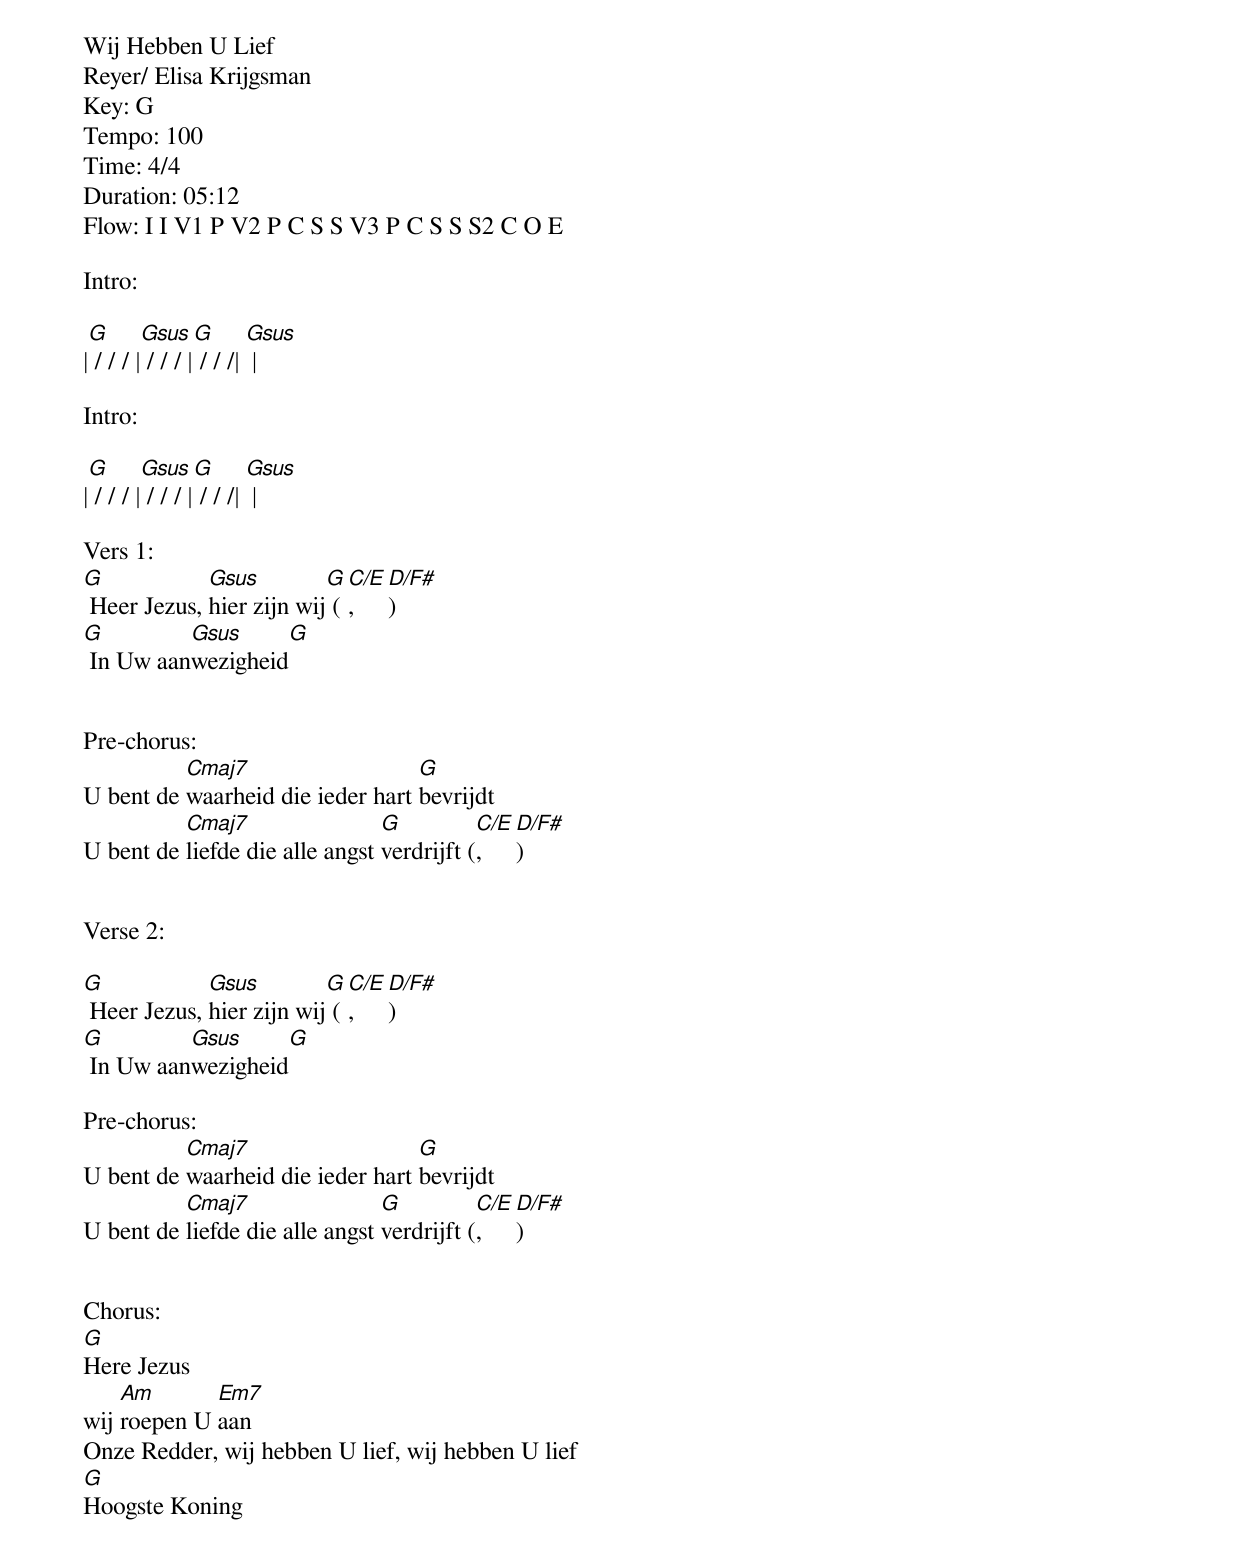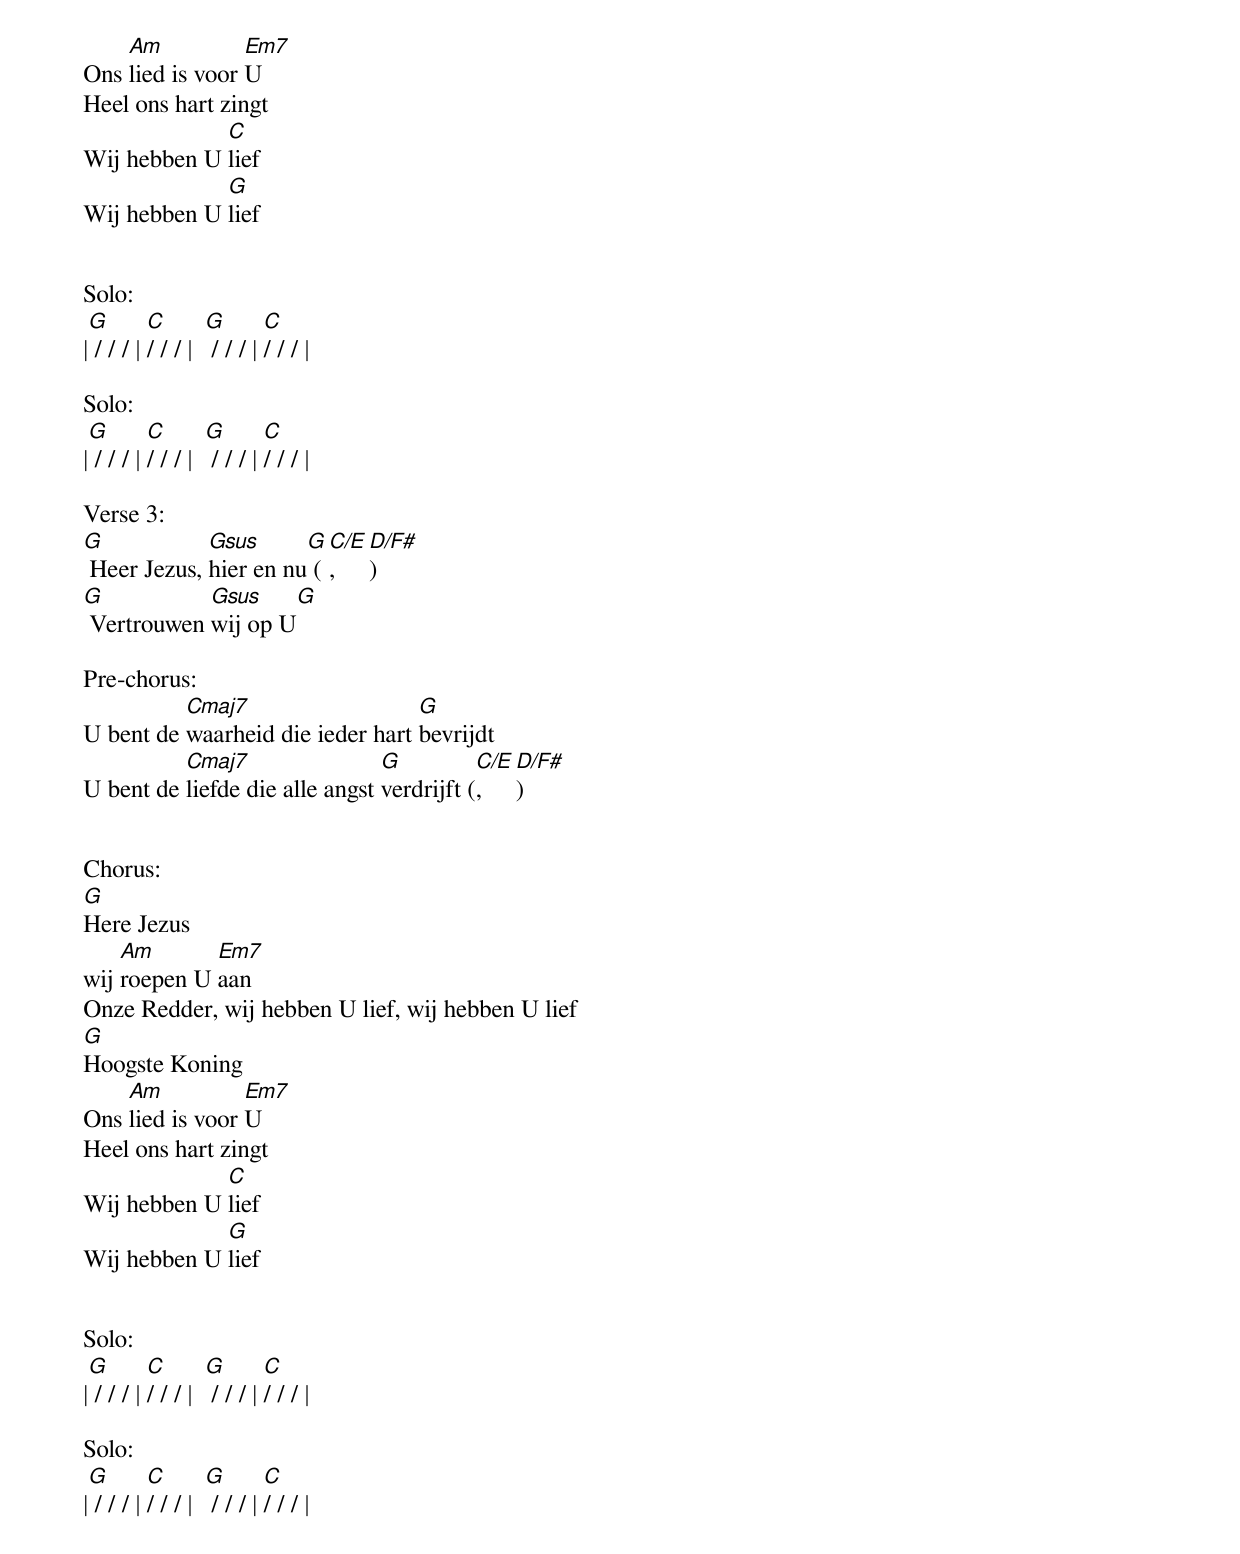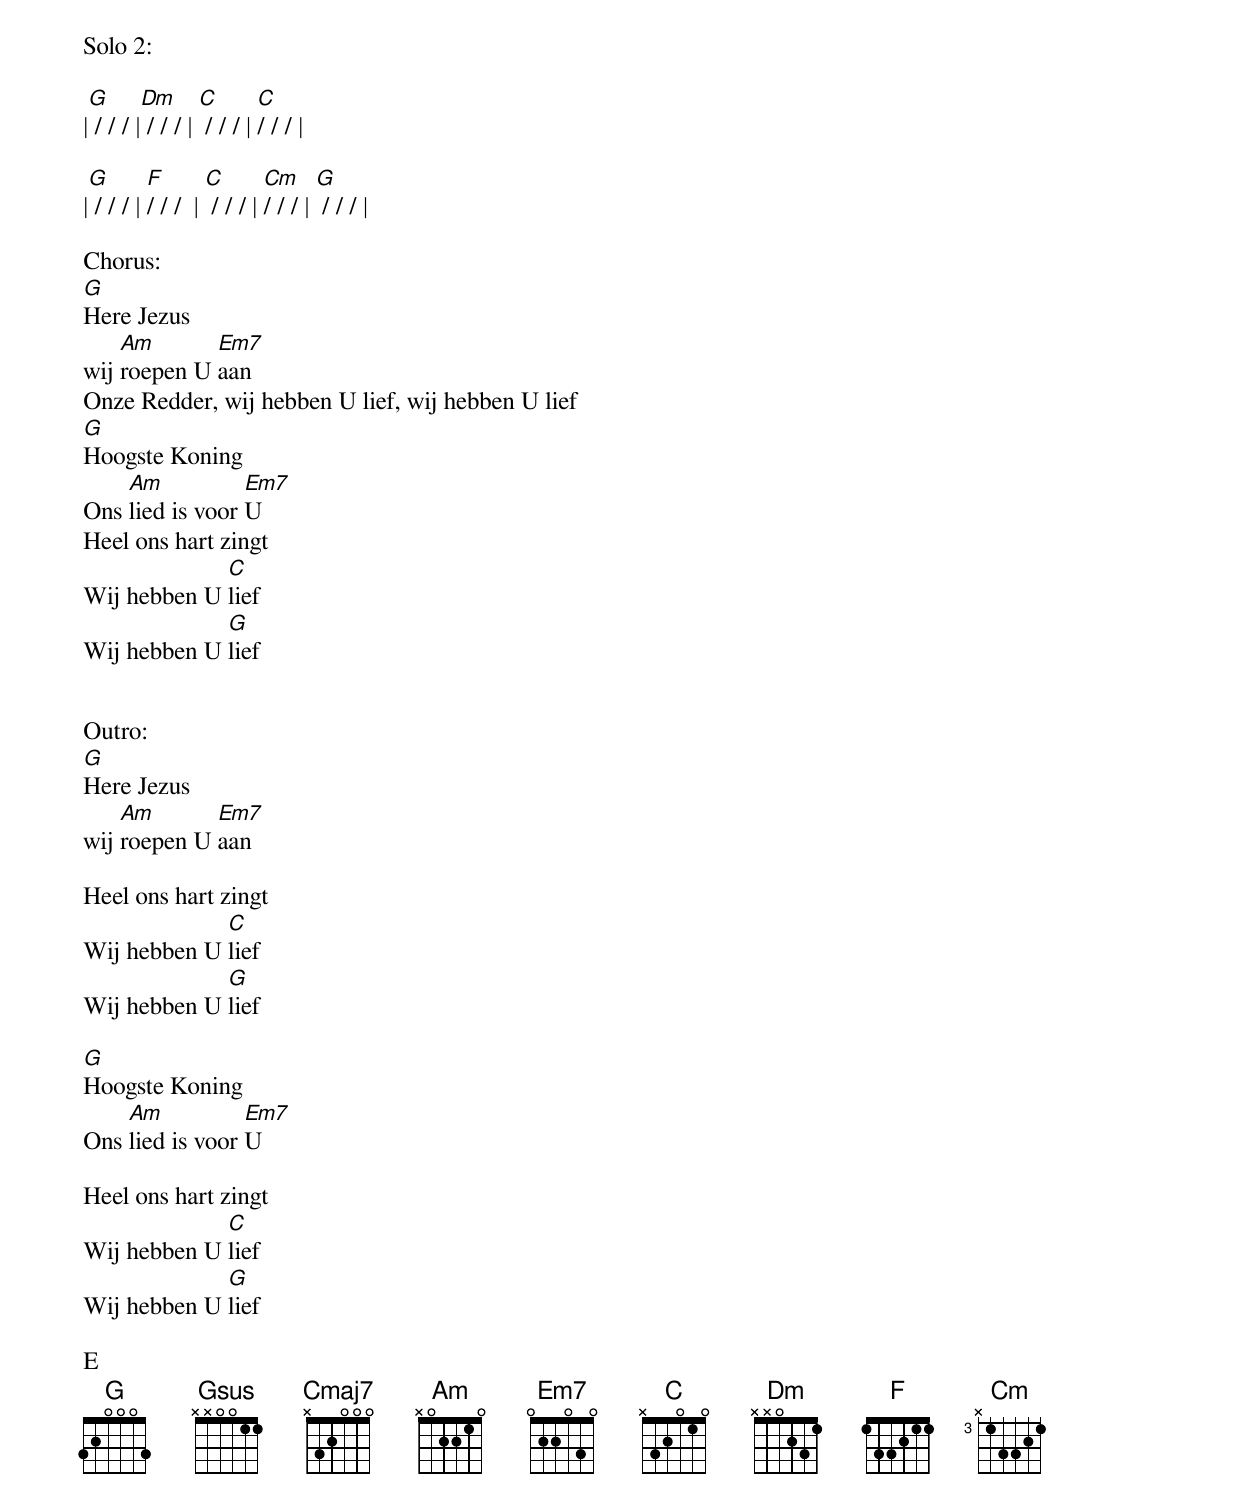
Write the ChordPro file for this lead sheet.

Wij Hebben U Lief
Reyer/ Elisa Krijgsman
Key: G
Tempo: 100
Time: 4/4
Duration: 05:12
Flow: I I V1 P V2 P C S S V3 P C S S S2 C O E

Intro:

|[G] / / / |[Gsus] / / / |[G] / / /| [Gsus] |

Intro:

|[G] / / / |[Gsus] / / / |[G] / / /| [Gsus] |

Vers 1:
[G] Heer Jezus, [Gsus]hier zijn wij[G] ([C/E],[D/F#])
[G] In Uw aan[Gsus]wezigheid[G]


Pre-chorus:
U bent de [Cmaj7]waarheid die ieder hart [G]bevrijdt
U bent de [Cmaj7]liefde die alle angst [G]verdrijft ([C/E],[D/F#])


Verse 2:

[G] Heer Jezus, [Gsus]hier zijn wij[G] ([C/E],[D/F#])
[G] In Uw aan[Gsus]wezigheid[G]

Pre-chorus:
U bent de [Cmaj7]waarheid die ieder hart [G]bevrijdt
U bent de [Cmaj7]liefde die alle angst [G]verdrijft ([C/E],[D/F#])


Chorus:
[G]Here Jezus
wij [Am]roepen U [Em7]aan
Onze Redder, wij hebben U lief, wij hebben U lief
[G]Hoogste Koning
Ons [Am]lied is voor [Em7]U
Heel ons hart zingt
Wij hebben U [C]lief
Wij hebben U [G]lief


Solo:
|[G] / / / | [C]/ / / |  [G] / / / | [C]/ / / |

Solo:
|[G] / / / | [C]/ / / |  [G] / / / | [C]/ / / |

Verse 3:
[G] Heer Jezus, [Gsus]hier en nu[G] ([C/E],[D/F#])
[G] Vertrouwen [Gsus]wij op U[G]

Pre-chorus:
U bent de [Cmaj7]waarheid die ieder hart [G]bevrijdt
U bent de [Cmaj7]liefde die alle angst [G]verdrijft ([C/E],[D/F#])


Chorus:
[G]Here Jezus
wij [Am]roepen U [Em7]aan
Onze Redder, wij hebben U lief, wij hebben U lief
[G]Hoogste Koning
Ons [Am]lied is voor [Em7]U
Heel ons hart zingt
Wij hebben U [C]lief
Wij hebben U [G]lief


Solo:
|[G] / / / | [C]/ / / |  [G] / / / | [C]/ / / |

Solo:
|[G] / / / | [C]/ / / |  [G] / / / | [C]/ / / |

Solo 2:

|[G] / / / |[Dm] / / / | [C] / / / | [C]/ / / |

|[G] / / / | [F]/ / /  | [C] / / / | [Cm]/ / / | [G] / / / |

Chorus:
[G]Here Jezus
wij [Am]roepen U [Em7]aan
Onze Redder, wij hebben U lief, wij hebben U lief
[G]Hoogste Koning
Ons [Am]lied is voor [Em7]U
Heel ons hart zingt
Wij hebben U [C]lief
Wij hebben U [G]lief


Outro:
[G]Here Jezus
wij [Am]roepen U [Em7]aan

Heel ons hart zingt
Wij hebben U [C]lief
Wij hebben U [G]lief

[G]Hoogste Koning
Ons [Am]lied is voor [Em7]U

Heel ons hart zingt
Wij hebben U [C]lief
Wij hebben U [G]lief

E
